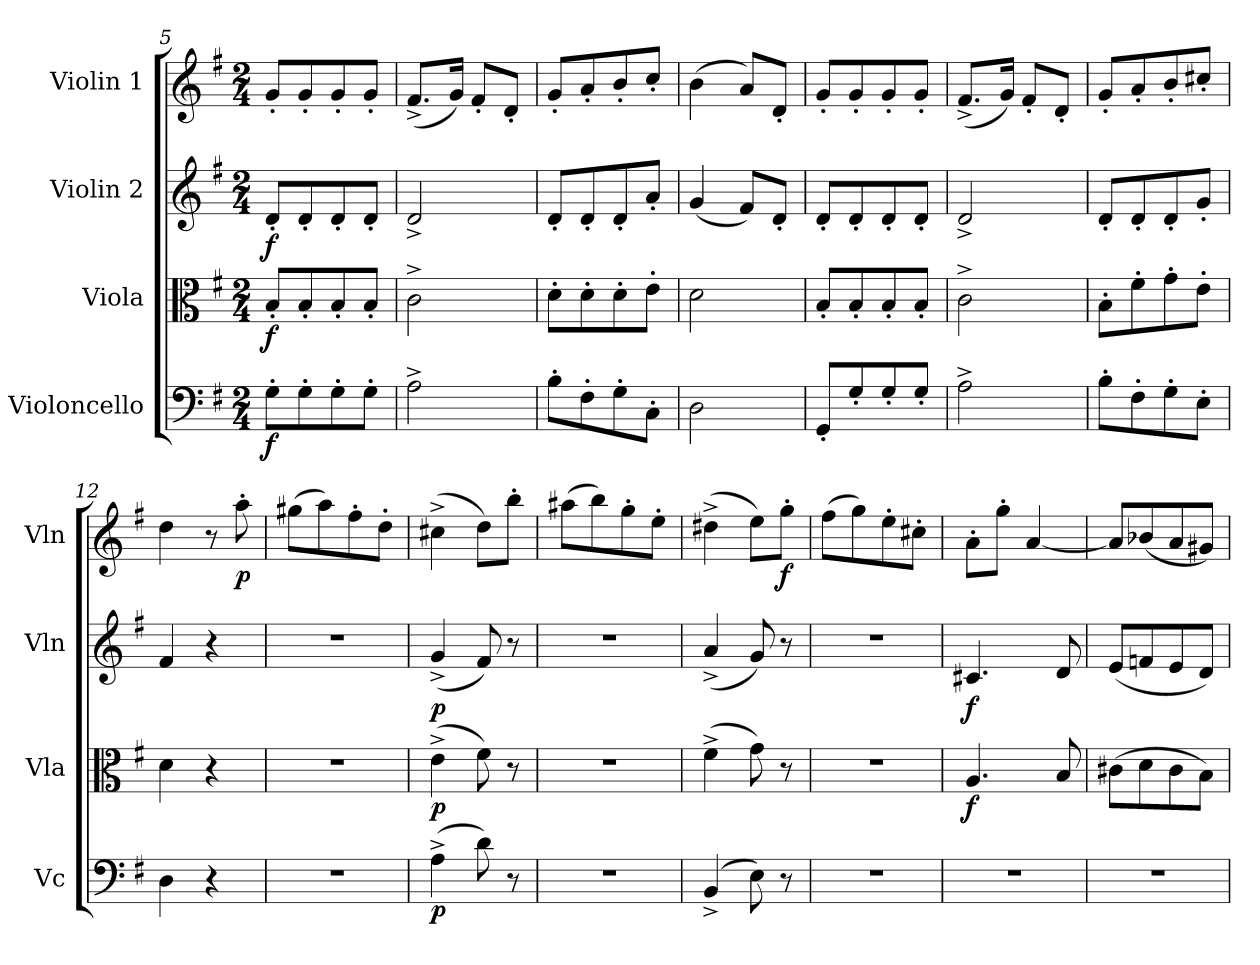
**kern	**dynam	**kern	**dynam	**kern	**dynam	**kern	**dynam
*part4	*part4	*part3	*part3	*part2	*part2	*part1	*part1
*staff4	*staff4	*staff3	*staff3	*staff2	*staff2	*staff1	*staff1
*I"Violoncello	*	*I"Viola	*	*I"Violin 2	*	*I"Violin 1	*
*I'Vc	*	*I'Vla	*	*I'Vln	*	*I'Vln	*
*clefF4	*	*clefC3	*	*clefG2	*	*clefG2	*
*k[f#]	*	*k[f#]	*	*k[f#]	*	*k[f#]	*
*M2/4	*	*M2/4	*	*M2/4	*	*M2/4	*
=5	=5	=5	=5	=5	=5	=5	=5
!	!LO:DY:b	!	!LO:DY:b	!	!LO:DY:b	!	!
8G'\L	f	8B'/L	f	8d'/L	f	8g'/L	.
8G'\	.	8B'/	.	8d'/	.	8g'/	.
8G'\	.	8B'/	.	8d'/	.	8g'/	.
8G'\J	.	8B'/J	.	8d'/J	.	8g'/J	.
!!LO:LB:g=z
=6	=6	=6	=6	=6	=6	=6	=6
2A^\	.	2c^\	.	2d^/	.	(8.f#^/L	.
.	.	.	.	.	.	16g/Jk)	.
.	.	.	.	.	.	8f#'/L	.
.	.	.	.	.	.	8d'/J	.
=7	=7	=7	=7	=7	=7	=7	=7
8B'\L	.	8d'\L	.	8d'/L	.	8g'/L	.
8F#'\	.	8d'\	.	8d'/	.	8a'/	.
8G'\	.	8d'\	.	8d'/	.	8b'/	.
8C'\J	.	8e'\J	.	8a'/J	.	8cc'/J	.
=8	=8	=8	=8	=8	=8	=8	=8
2D\	.	2d\	.	(4g/	.	(4b\	.
.	.	.	.	8f#/L)	.	8a/L)	.
.	.	.	.	8d'/J	.	8d'/J	.
=9	=9	=9	=9	=9	=9	=9	=9
8GG'/L	.	8B'/L	.	8d'/L	.	8g'/L	.
8G'/	.	8B'/	.	8d'/	.	8g'/	.
8G'/	.	8B'/	.	8d'/	.	8g'/	.
8G'/J	.	8B'/J	.	8d'/J	.	8g'/J	.
=10	=10	=10	=10	=10	=10	=10	=10
2A^\	.	2c^\	.	2d^/	.	(8.f#^/L	.
.	.	.	.	.	.	16g/Jk)	.
.	.	.	.	.	.	8f#'/L	.
.	.	.	.	.	.	8d'/J	.
=11	=11	=11	=11	=11	=11	=11	=11
8B'\L	.	8B'\L	.	8d'/L	.	8g'/L	.
8F#'\	.	8f#'\	.	8d'/	.	8a'/	.
8G'\	.	8g'\	.	8d'/	.	8b'/	.
8E'\J	.	8e'\J	.	8g'/J	.	8cc#X'/J	.
!!LO:LB:g=z
=12	=12	=12	=12	=12	=12	=12	=12
4D\	.	4d\	.	4f#/	.	4dd\	.
4r	.	4r	.	4r	.	8r	.
!	!	!	!	!	!	!	!LO:DY:b
.	.	.	.	.	.	8aa'\	p
=13	=13	=13	=13	=13	=13	=13	=13
2r	.	2r	.	2r	.	(8gg#X\L	.
.	.	.	.	.	.	8aa\)	.
.	.	.	.	.	.	8ff#'\	.
.	.	.	.	.	.	8dd'\J	.
=14	=14	=14	=14	=14	=14	=14	=14
!	!LO:DY:b	!	!LO:DY:b	!	!LO:DY:b	!	!
(4A^\	p	(4e^\	p	(4g^/	p	(4cc#X^\	.
8d\)	.	8f#\)	.	8f#/)	.	8dd\L)	.
8r	.	8r	.	8r	.	8bb'\J	.
=15	=15	=15	=15	=15	=15	=15	=15
2r	.	2r	.	2r	.	(8aa#X\L	.
.	.	.	.	.	.	8bb\)	.
.	.	.	.	.	.	8gg'\	.
.	.	.	.	.	.	8ee'\J	.
=16	=16	=16	=16	=16	=16	=16	=16
(4BB^/	.	(4f#^\	.	(4a^/	.	(4dd#X^\	.
8E\)	.	8g\)	.	8g/)	.	8ee\L)	.
!	!	!	!	!	!	!	!LO:DY:b
8r	.	8r	.	8r	.	8gg'\J	f
=17	=17	=17	=17	=17	=17	=17	=17
2r	.	2r	.	2r	.	(8ff#\L	.
.	.	.	.	.	.	8gg\)	.
.	.	.	.	.	.	8ee'\	.
.	.	.	.	.	.	8cc#X'\J	.
!!LO:LB:g=z
=18	=18	=18	=18	=18	=18	=18	=18
!	!	!	!LO:DY:b	!	!LO:DY:b	!	!
2r	.	4.A/	f	4.c#X/	f	8a'\L	.
.	.	.	.	.	.	8gg'\J	.
.	.	.	.	.	.	[4a/	.
.	.	8B/	.	8d/	.	.	.
=19	=19	=19	=19	=19	=19	=19	=19
2r	.	(8c#X\L	.	(8e/L	.	8a/L]	.
.	.	8d\	.	8fn/	.	(8b-X/	.
.	.	8c#\	.	8e/	.	8a/	.
.	.	8B\J)	.	8d/J)	.	8g#X/J)	.
=	=	=	=	=	=	=	=
*-	*-	*-	*-	*-	*-	*-	*-
